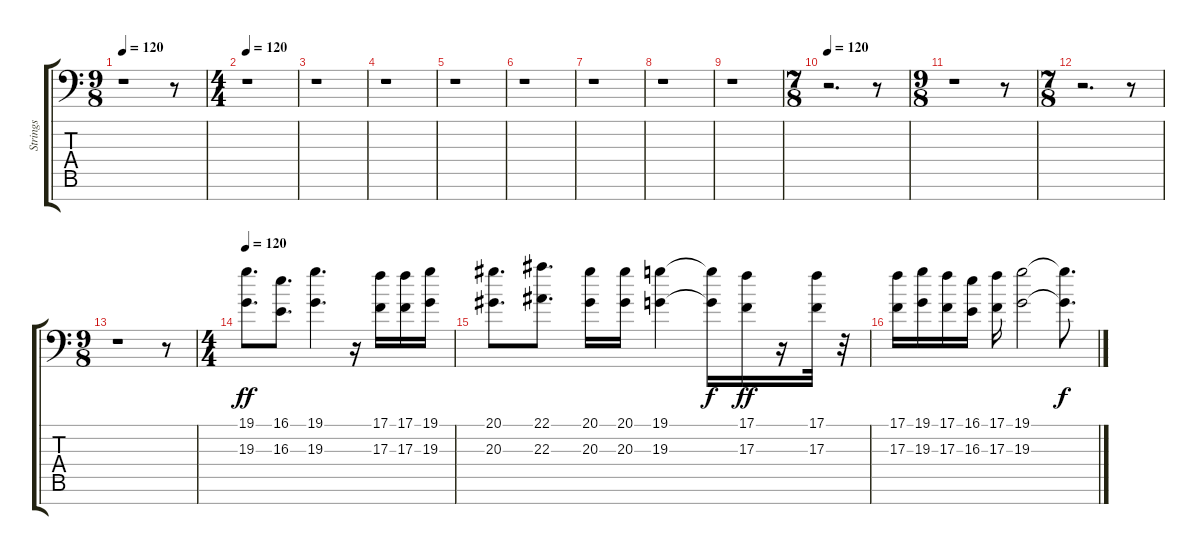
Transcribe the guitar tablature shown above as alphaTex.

\track ("Strings" "Strings") {instrument stringensemble1}
\staff {score tabs}
\tuning (C4 Gb3 C3 Gb2 C2 Gb1 C1) {hide}
\ts (9 8)
\tempo 120
\clef f4
\ks c
r.1{dy ff} r.8 |
\ts (4 4)
\tempo 120
r.1 |
r.1 |
r.1 |
r.1 |
r.1 |
r.1 |
r.1 |
r.1 |
\ts (7 8)
\tempo 120
r.2{d} r.8 |
\ts (9 8)
r.1 r.8 |
\ts (7 8)
r.2{d} r.8 |
\ts (9 8)
r.1 r.8 |
\ts (4 4)
\tempo 120
(19.1 19.3).8{d} (16.1 16.3).8{d} (19.1 19.3).4{d} r.16 (17.1 17.3).16 (17.1 17.3).16 (19.1 19.3).16 |
(20.1 20.3).8{d} (22.1 22.3).8{d} (20.1 20.3).16 (20.1 20.3).16 (19.1 19.3).4 (19.1{t} 19.3{t}).16{dy f} (17.1 17.3).16{dy ff} r.16 (17.1 17.3).32 r.32 |
(17.1 17.3).16 (19.1 19.3).16 (17.1 17.3).16 (16.1 16.3).16 (17.1 17.3).16 (19.1 19.3).2 (19.1{t} 19.3{t}).8{d dy f}
